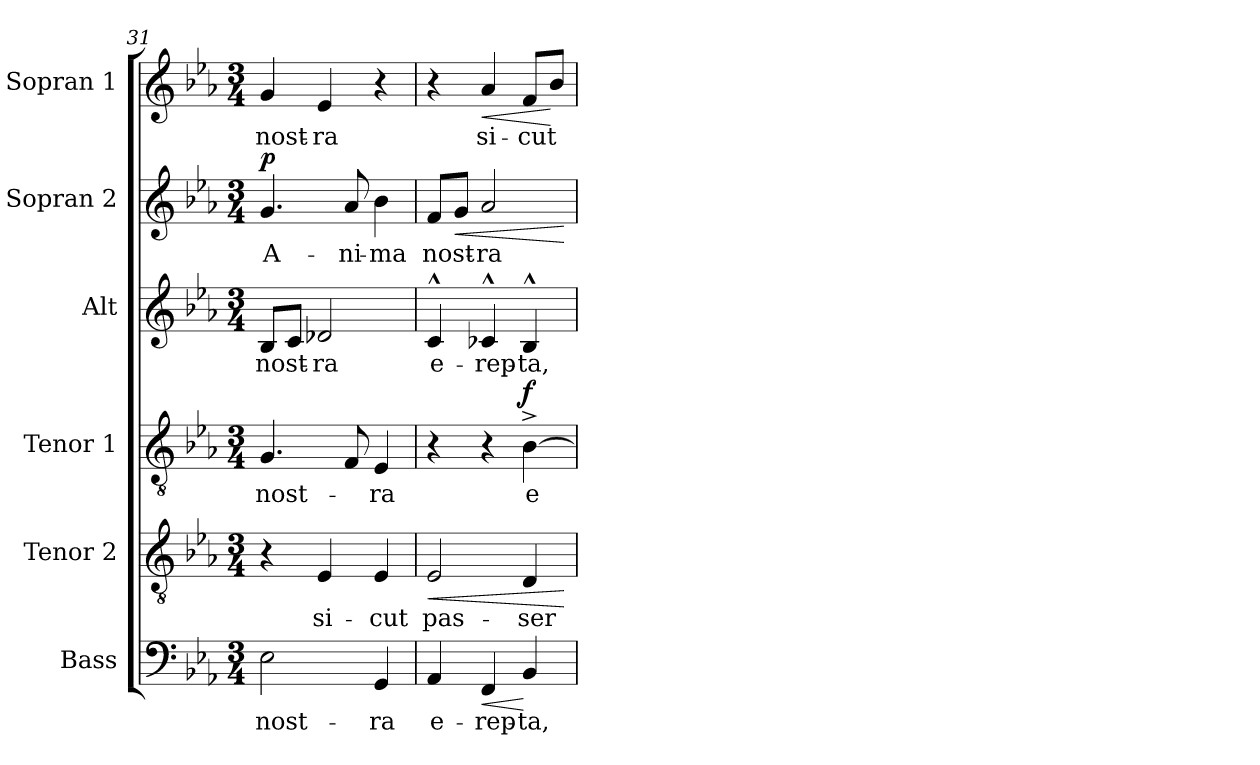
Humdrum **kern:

**kern	**text	**dynam	**kern	**text	**dynam	**kern	**text	**dynam	**kern	**text	**kern	**text	**dynam	**kern	**text	**dynam
*part6	*part6	*part6	*part5	*part5	*part5	*part4	*part4	*part4	*part3	*part3	*part2	*part2	*part2	*part1	*part1	*part1
*staff6	*staff6	*staff6	*staff5	*staff5	*staff5	*staff4	*staff4	*staff4	*staff3	*staff3	*staff2	*staff2	*staff2	*staff1	*staff1	*staff1
*I"Bass	*	*	*I"Tenor 2	*	*	*I"Tenor 1	*	*	*I"Alt	*	*I"Sopran 2	*	*	*I"Sopran 1	*	*
*I'B.	*	*	*I'T. 2	*	*	*I'T. 1	*	*	*I'A.	*	*I'S. 2	*	*	*I'S. 1	*	*
*clefF4	*	*	*clefGv2	*	*	*clefGv2	*	*	*clefG2	*	*clefG2	*	*	*clefG2	*	*
*k[b-e-a-]	*	*	*k[b-e-a-]	*	*	*k[b-e-a-]	*	*	*k[b-e-a-]	*	*k[b-e-a-]	*	*	*k[b-e-a-]	*	*
*E-:	*	*	*E-:	*	*	*E-:	*	*	*E-:	*	*E-:	*	*	*E-:	*	*
*M3/4	*	*	*M3/4	*	*	*M3/4	*	*	*M3/4	*	*M3/4	*	*	*M3/4	*	*
=31	=31	=31	=31	=31	=31	=31	=31	=31	=31	=31	=31	=31	=31	=31	=31	=31
!	!LO:LY:b	!	!	!	!	!	!LO:LY:b	!	!	!LO:LY:b	!	!LO:LY:b	!LO:DY:a	!	!LO:LY:b	!
2E-\	nost-	.	4r	.	.	4.G/	nost-	.	8B-/L	nost-	4.g/	A-	p	4g/	nost-	.
.	.	.	.	.	.	.	.	.	8c/J	.	.	.	.	.	.	.
!	!	!	!	!LO:LY:b	!	!	!	!	!	!LO:LY:b	!	!	!	!	!LO:LY:b	!
.	.	.	4E-/	si-	.	.	.	.	2d-X/	-ra	.	.	.	4e-/	-ra	.
!	!	!	!	!	!	!	!	!	!	!	!	!LO:LY:b	!	!	!	!
.	.	.	.	.	.	8F/	.	.	.	.	8a-/	-ni-	.	.	.	.
!	!LO:LY:b	!	!	!LO:LY:b	!	!	!LO:LY:b	!	!	!	!	!LO:LY:b	!	!	!	!
4GG/	-ra	.	4E-/	-cut	.	4E-/	-ra	.	.	.	4b-\	-ma	.	4r	.	.
!!LO:PB:g=z
=32	=32	=32	=32	=32	=32	=32	=32	=32	=32	=32	=32	=32	=32	=32	=32	=32
!	!LO:LY:b	!	!	!LO:LY:b	!LO:HP:b	!	!	!	!	!LO:LY:b	!	!LO:LY:b	!	!	!	!
4AA-/	e-	.	2E-/	pas-	<	4r	.	.	4c^^>/	e-	8f/L	nost-	.	4r	.	.
!	!	!	!	!	!	!	!	!	!	!	!	!	!LO:HP:b	!	!	!
.	.	.	.	.	.	.	.	.	.	.	8g/J	.	<	.	.	.
!	!LO:LY:b	!LO:HP:b	!	!	!	!	!	!	!	!LO:LY:b	!	!LO:LY:b	!	!	!LO:LY:b	!LO:HP:b
4FF/	-rep-	<	.	.	.	4r	.	.	4c-X^^>/	-rep-	2a-/	-ra	.	4a-/	si-	<
!	!LO:LY:b	!	!	!LO:LY:b	!	!	!LO:LY:b	!LO:DY:a	!	!LO:LY:b	!	!	!	!	!LO:LY:b	!
4BB-/	-ta,	[	4D/	-ser	.	[4B-^>\	e-	f	4B-^^>/	-ta,	.	.	.	8f/L	-cut	.
.	.	.	.	.	.	.	.	.	.	.	.	.	.	8b-/J	.	[
.	.	.	.	.	[	.	.	.	.	.	.	.	[	.	.	.
=	=	=	=	=	=	=	=	=	=	=	=	=	=	=	=	=
*-	*-	*-	*-	*-	*-	*-	*-	*-	*-	*-	*-	*-	*-	*-	*-	*-
